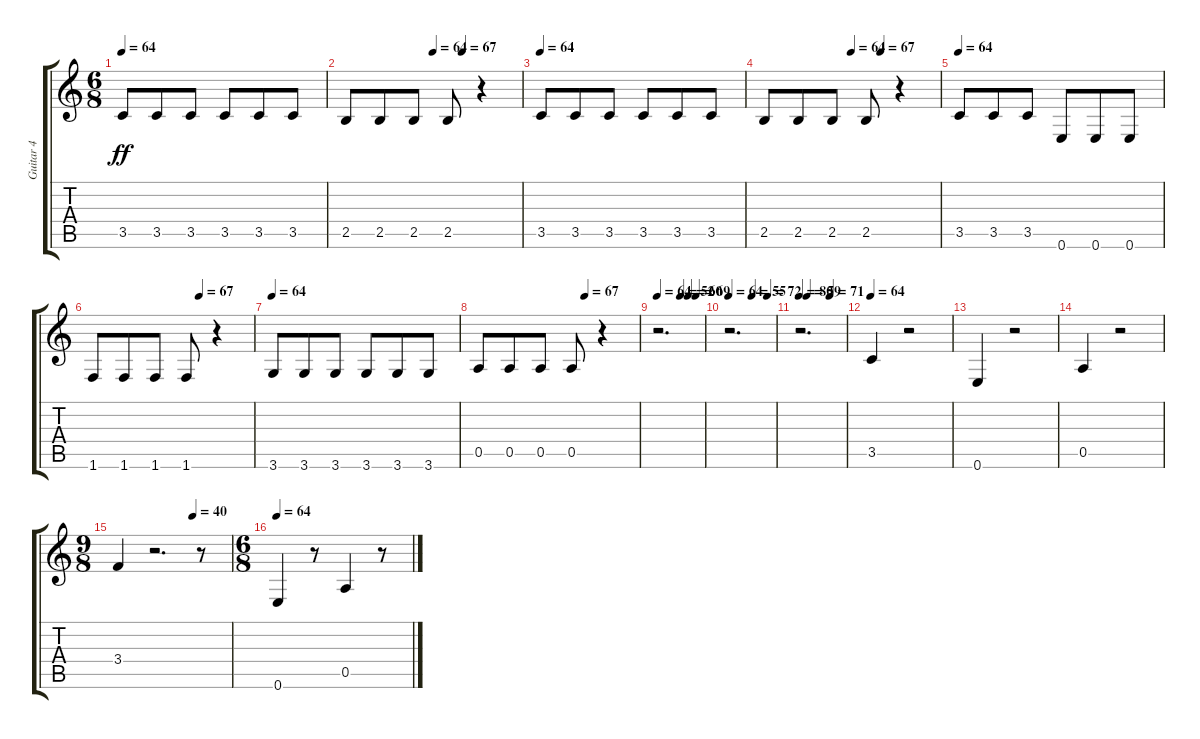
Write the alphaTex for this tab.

\track ("Guitar 4" "Guitar 4") {instrument acousticguitarnylon}
\staff {score tabs}
\tuning (E4 B3 G3 D3 A2 E2) {hide}
\ts (6 8)
\tempo 64
\clef g2
\ks c
3.5.8{dy ff} 3.5.8 3.5.8 3.5.8 3.5.8 3.5.8 |
\tempo (64 0.5)
\tempo (67 0.6666666666666666)
2.5.8 2.5.8 2.5.8 2.5.8 r.4 |
\tempo 64
3.5.8 3.5.8 3.5.8 3.5.8 3.5.8 3.5.8 |
\tempo (64 0.5)
\tempo (67 0.6666666666666666)
2.5.8 2.5.8 2.5.8 2.5.8 r.4 |
\tempo 64
3.5.8 3.5.8 3.5.8 0.6.8 0.6.8 0.6.8 |
\tempo (67 0.6666666666666666)
1.6.8 1.6.8 1.6.8 1.6.8 r.4 |
\tempo 64
3.6.8 3.6.8 3.6.8 3.6.8 3.6.8 3.6.8 |
\tempo (67 0.6666666666666666)
0.5.8 0.5.8 0.5.8 0.5.8 r.4 |
\tempo 64
\tempo (52 0.5)
\tempo (60 0.6666666666666666)
\tempo (69 0.8333333333333334)
r.2{d} |
\tempo 64
\tempo (55 0.5)
\tempo (72 0.8333333333333334)
r.2{d} |
\tempo 80
\tempo (59 0.16666666666666666)
\tempo (71 0.6666666666666666)
r.2{d} |
\tempo 64
3.5.4 r.2 |
0.6.4 r.2 |
0.5.4 r.2 |
\ts (9 8)
\tempo (40 0.6666666666666666)
3.4.4 r.2{d} r.8 |
\ts (6 8)
\tempo 64
0.6.4 r.8 0.5.4 r.8
